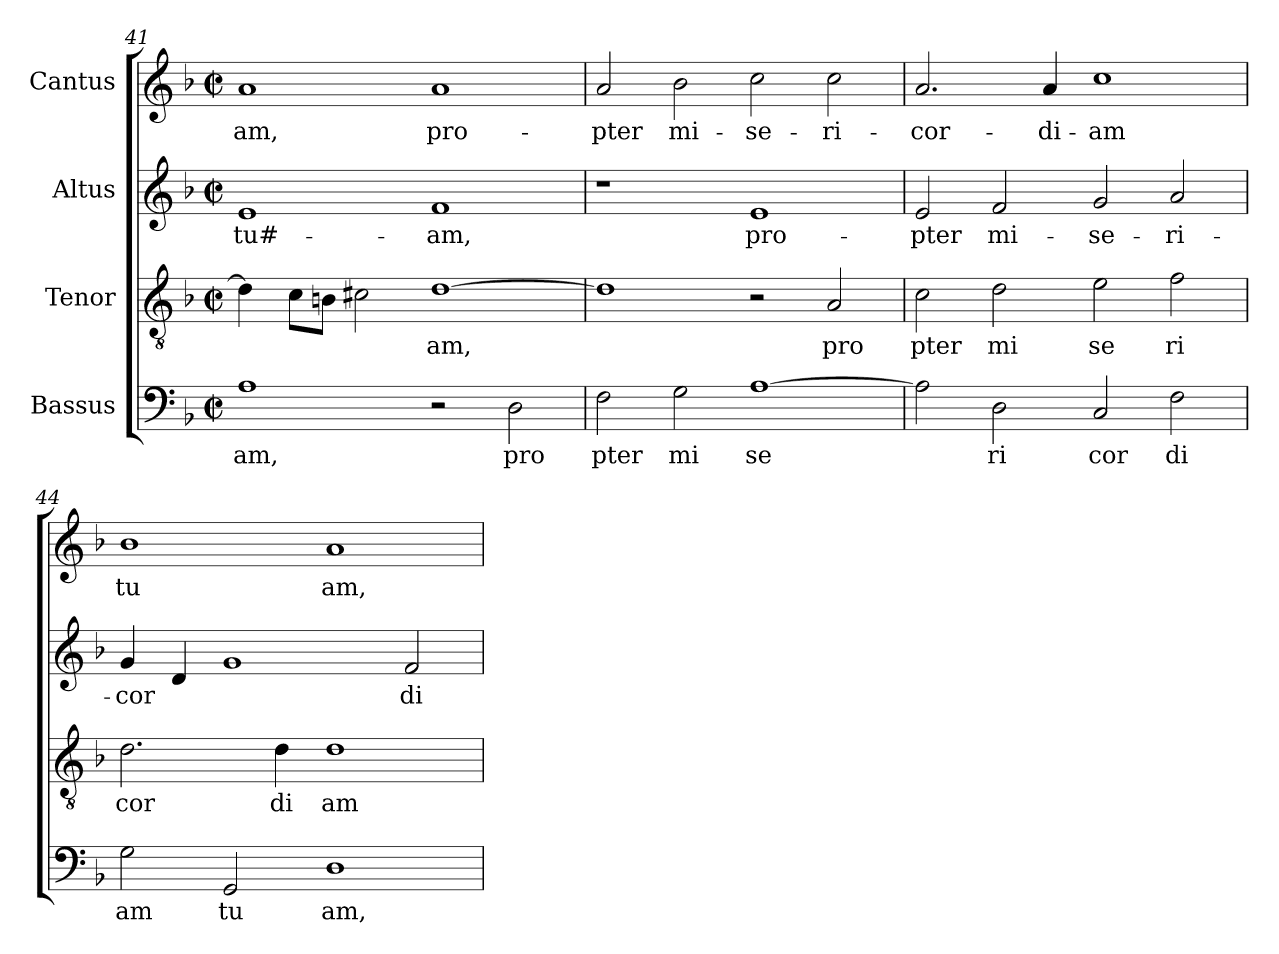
**kern	**text	**kern	**text	**kern	**text	**kern	**text
*part4	*part4	*part3	*part3	*part2	*part2	*part1	*part1
*staff4	*staff4	*staff3	*staff3	*staff2	*staff2	*staff1	*staff1
*I"Bassus	*	*I"Tenor	*	*I"Altus	*	*I"Cantus	*
*clefF4	*	*clefGv2	*	*clefG2	*	*clefG2	*
*k[b-]	*	*k[b-]	*	*k[b-]	*	*k[b-]	*
*F:	*	*F:	*	*F:	*	*F:	*
*M2/2	*	*M2/2	*	*M2/2	*	*M2/2	*
*met(c|)	*	*met(c|)	*	*met(c|)	*	*met(c|)	*
=41	=41	=41	=41	=41	=41	=41	=41
!	!LO:LY:b:cj	!	!	!	!LO:LY:b:cj	!	!LO:LY:b:cj
1A	am,	4d\]	.	1e	tu#-	1a	-am,
.	.	8c\L	.	.	.	.	.
.	.	8B\J	.	.	.	.	.
.	.	2c#\	.	.	.	.	.
!	!	!	!LO:LY:b	!	!LO:LY:b:cj	!	!LO:LY:b:cj
2r	.	[>1d	am,	1f	-am,	1a	pro-
!	!LO:LY:b:cj	!	!	!	!	!	!
2D\	pro	.	.	.	.	.	.
=42	=42	=42	=42	=42	=42	=42	=42
!	!LO:LY:b:cj	!	!	!	!	!	!LO:LY:b:cj
2F\	pter	1d]	.	1r	.	2a/	-pter
!	!LO:LY:b:cj	!	!	!	!	!	!LO:LY:b:cj
2G\	mi	.	.	.	.	2b-\	mi-
!	!LO:LY:b:cj	!	!	!	!LO:LY:b:cj	!	!LO:LY:b:cj
[>1A	se	2r	.	1e	pro-	2cc\	-se-
!	!	!	!LO:LY:b:cj	!	!	!	!LO:LY:b:cj
.	.	2A/	pro	.	.	2cc\	-ri-
=43	=43	=43	=43	=43	=43	=43	=43
!	!	!	!LO:LY:b:cj	!	!LO:LY:b:cj	!	!LO:LY:b:cj
2A\]	.	2c\	pter	2e/	-pter	2.a/	-cor-
!	!LO:LY:b:cj	!	!LO:LY:b:cj	!	!LO:LY:b:cj	!	!
2D\	ri	2d\	mi	2f/	mi-	.	.
!	!	!	!	!	!	!	!LO:LY:b:cj
.	.	.	.	.	.	4a/	-di-
!	!LO:LY:b:cj	!	!LO:LY:b:cj	!	!LO:LY:b:cj	!	!LO:LY:b:cj
2C/	cor	2e\	se	2g/	-se-	1cc	-am
!	!LO:LY:b:cj	!	!LO:LY:b:cj	!	!LO:LY:b:cj	!	!
2F\	di	2f\	ri	2a/	-ri-	.	.
!!LO:LB:g=z
=44	=44	=44	=44	=44	=44	=44	=44
!	!LO:LY:b:cj	!	!LO:LY:b:cj	!	!LO:LY:b	!	!LO:LY:b:cj
2G\	am	2.d\	cor	4g/	-cor	1b-	tu
.	.	.	.	4d/	.	.	.
!	!LO:LY:b:cj	!	!	!	!	!	!
2GG/	tu	.	.	1g	.	.	.
!	!	!	!LO:LY:b:cj	!	!	!	!
.	.	4d\	di	.	.	.	.
!	!LO:LY:b:cj	!	!LO:LY:b:cj	!	!	!	!LO:LY:b:cj
1D	am,	1d	am	.	.	1a	am,
!	!	!	!	!	!LO:LY:b:cj	!	!
.	.	.	.	2f/	di	.	.
=	=	=	=	=	=	=	=
*-	*-	*-	*-	*-	*-	*-	*-
